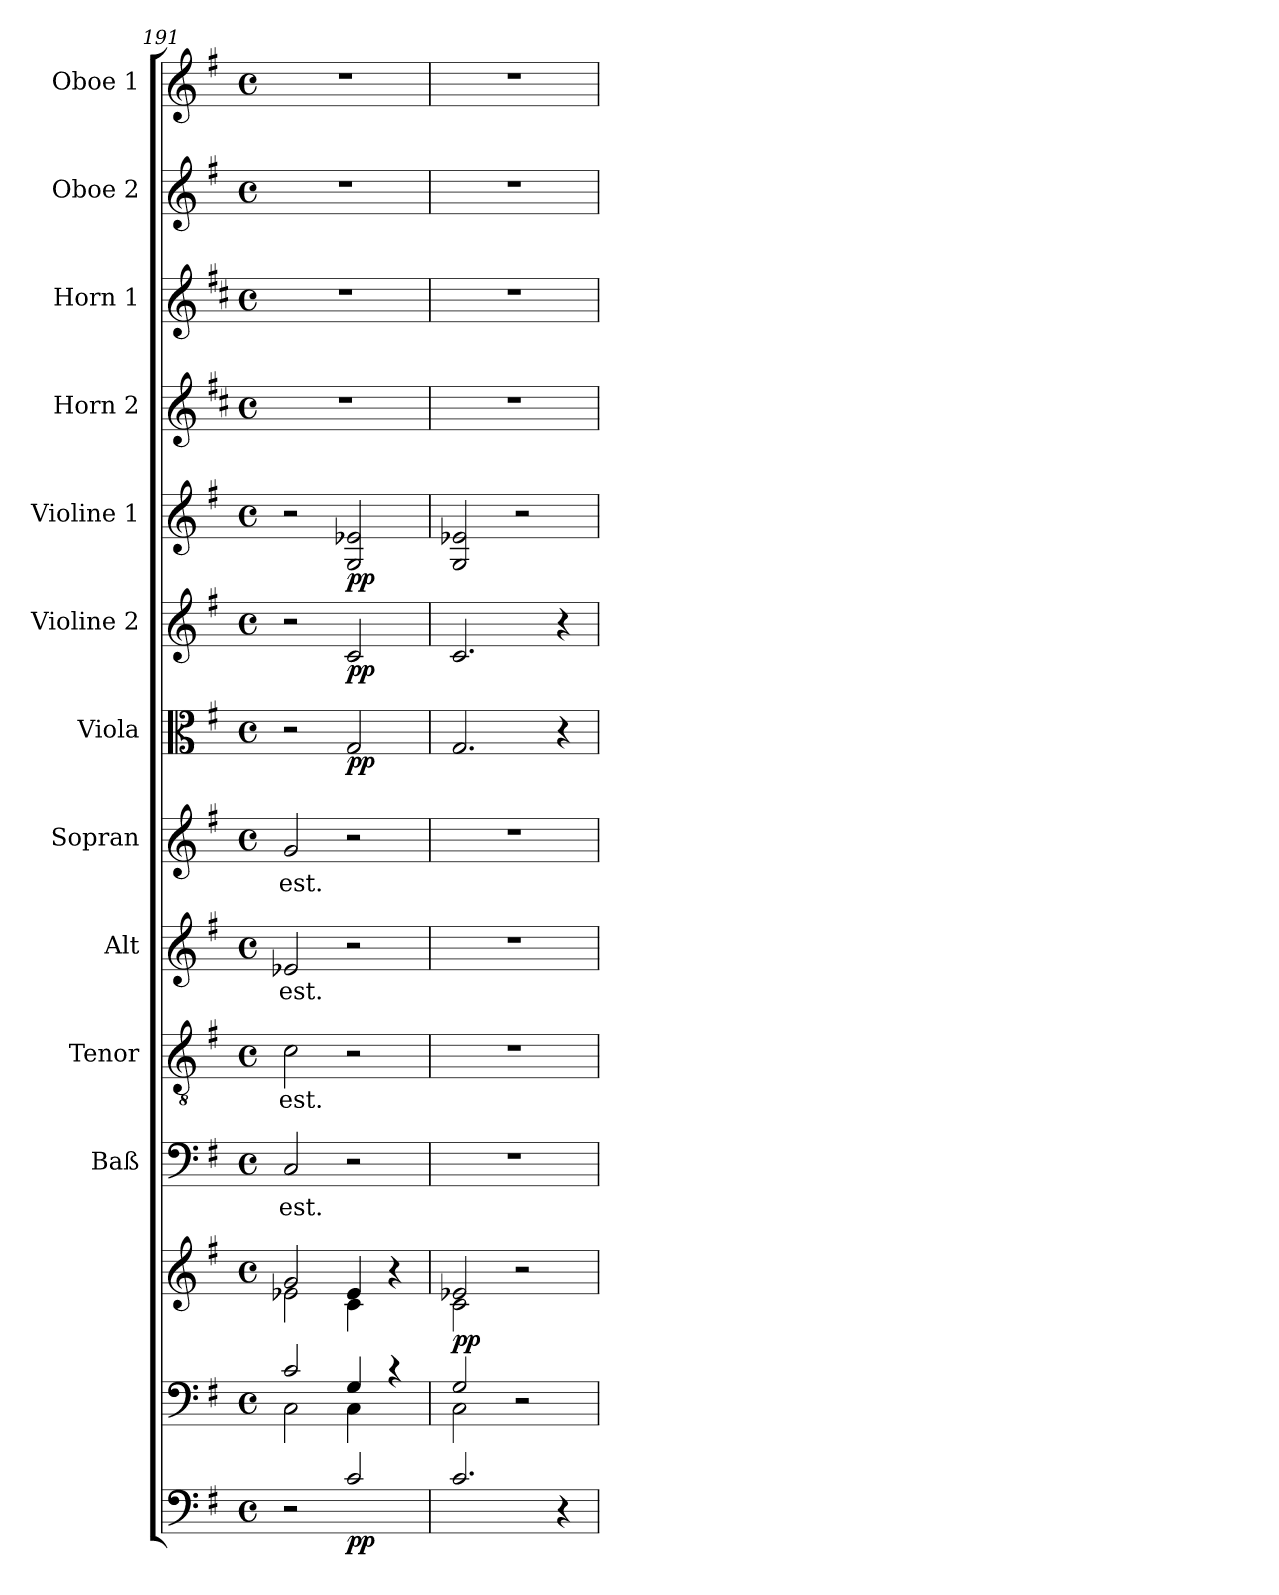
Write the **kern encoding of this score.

**kern	**dynam	**kern	**kern	**dynam	**kern	**text	**kern	**text	**kern	**text	**kern	**text	**kern	**dynam	**kern	**dynam	**kern	**dynam	**kern	**kern	**kern	**kern
*part13	*part13	*part12	*part12	*part12	*part11	*part11	*part10	*part10	*part9	*part9	*part8	*part8	*part7	*part7	*part6	*part6	*part5	*part5	*part4	*part3	*part2	*part1
*staff14	*staff14	*staff13	*staff12	*staff12/13	*staff11	*staff11	*staff10	*staff10	*staff9	*staff9	*staff8	*staff8	*staff7	*staff7	*staff6	*staff6	*staff5	*staff5	*staff4	*staff3	*staff2	*staff1
*	*	*	*	*	*I"Baß	*	*I"Tenor	*	*I"Alt	*	*I"Sopran	*	*I"Viola	*	*I"Violine 2	*	*I"Violine 1	*	*I"Horn 2	*I"Horn 1	*I"Oboe 2	*I"Oboe 1
*	*	*	*	*	*I'Baß	*	*I'Ten	*	*I'Alt	*	*I'Sop	*	*I'Vla.	*	*I'Vln. 2	*	*I'Vln. 1	*	*I'Hrn. 2	*I'Hrn. 1	*I'Ob. 2	*I'Ob. 1
!!LO:PB:g=z
*clefF4	*	*clefF4	*clefG2	*	*clefF4	*	*clefGv2	*	*clefG2	*	*clefG2	*	*clefC3	*	*clefG2	*	*clefG2	*	*clefG2	*clefG2	*clefG2	*clefG2
*ITrd7c12	*	*	*	*	*	*	*	*	*	*	*	*	*	*	*	*	*	*	*ITrd4c7	*ITrd4c7	*	*
*k[f#]	*	*k[f#]	*k[f#]	*	*k[f#]	*	*k[f#]	*	*k[f#]	*	*k[f#]	*	*k[f#]	*	*k[f#]	*	*k[f#]	*	*k[f#]	*k[f#]	*k[f#]	*k[f#]
*G:	*	*G:	*G:	*	*G:	*	*G:	*	*G:	*	*G:	*	*G:	*	*G:	*	*G:	*	*G:	*G:	*G:	*G:
*M4/4	*	*M4/4	*M4/4	*	*M4/4	*	*M4/4	*	*M4/4	*	*M4/4	*	*M4/4	*	*M4/4	*	*M4/4	*	*M4/4	*M4/4	*M4/4	*M4/4
*met(c)	*	*met(c)	*met(c)	*	*met(c)	*	*met(c)	*	*met(c)	*	*met(c)	*	*met(c)	*	*met(c)	*	*met(c)	*	*met(c)	*met(c)	*met(c)	*met(c)
=191	=191	=191	=191	=191	=191	=191	=191	=191	=191	=191	=191	=191	=191	=191	=191	=191	=191	=191	=191	=191	=191	=191
*	*	*^	*^	*	*	*	*	*	*	*	*	*	*	*	*	*	*	*	*	*	*	*
!	!	!	!	!	!	!	!	!LO:LY:b	!	!LO:LY:b	!	!LO:LY:b	!	!LO:LY:b	!	!	!	!	!	!	!	!	!	!
2r	.	2c/	2C\	2g/	2e-X\	.	2C/	est.	2c\	est.	2e-X/	est.	2g/	est.	2r	.	2r	.	2r	.	1r	1r	1r	1r
!	!LO:DY:b	!	!	!	!	!	!	!	!	!	!	!	!	!	!	!LO:DY:b	!	!LO:DY:b	!	!LO:DY:b	!	!	!	!
2C/	pp	4G/	4C\	4e-/	4c\	.	2r	.	2r	.	2r	.	2r	.	2G/	pp	2c/	pp	2G/ 2e-X/	pp	.	.	.	.
.	.	4rc	4ryy	4ryy	4r	.	.	.	.	.	.	.	.	.	.	.	.	.	.	.	.	.	.	.
=192	=192	=192	=192	=192	=192	=192	=192	=192	=192	=192	=192	=192	=192	=192	=192	=192	=192	=192	=192	=192	=192	=192	=192	=192
!	!	!	!	!	!	!LO:DY:b	!	!	!	!	!	!	!	!	!	!	!	!	!	!	!	!	!	!
2.C/	.	2G/	2C\	2e-X/	2c\	pp	1r	.	1r	.	1r	.	1r	.	2.G/	.	2.c/	.	2G/ 2e-X/	.	1r	1r	1r	1r
.	.	2r	2ryy	2ryy	2r	.	.	.	.	.	.	.	.	.	.	.	.	.	2r	.	.	.	.	.
4r	.	.	.	.	.	.	.	.	.	.	.	.	.	.	4r	.	4r	.	.	.	.	.	.	.
*	*	*v	*v	*	*	*	*	*	*	*	*	*	*	*	*	*	*	*	*	*	*	*	*	*
*	*	*	*v	*v	*	*	*	*	*	*	*	*	*	*	*	*	*	*	*	*	*	*	*
=	=	=	=	=	=	=	=	=	=	=	=	=	=	=	=	=	=	=	=	=	=	=
*-	*-	*-	*-	*-	*-	*-	*-	*-	*-	*-	*-	*-	*-	*-	*-	*-	*-	*-	*-	*-	*-	*-
